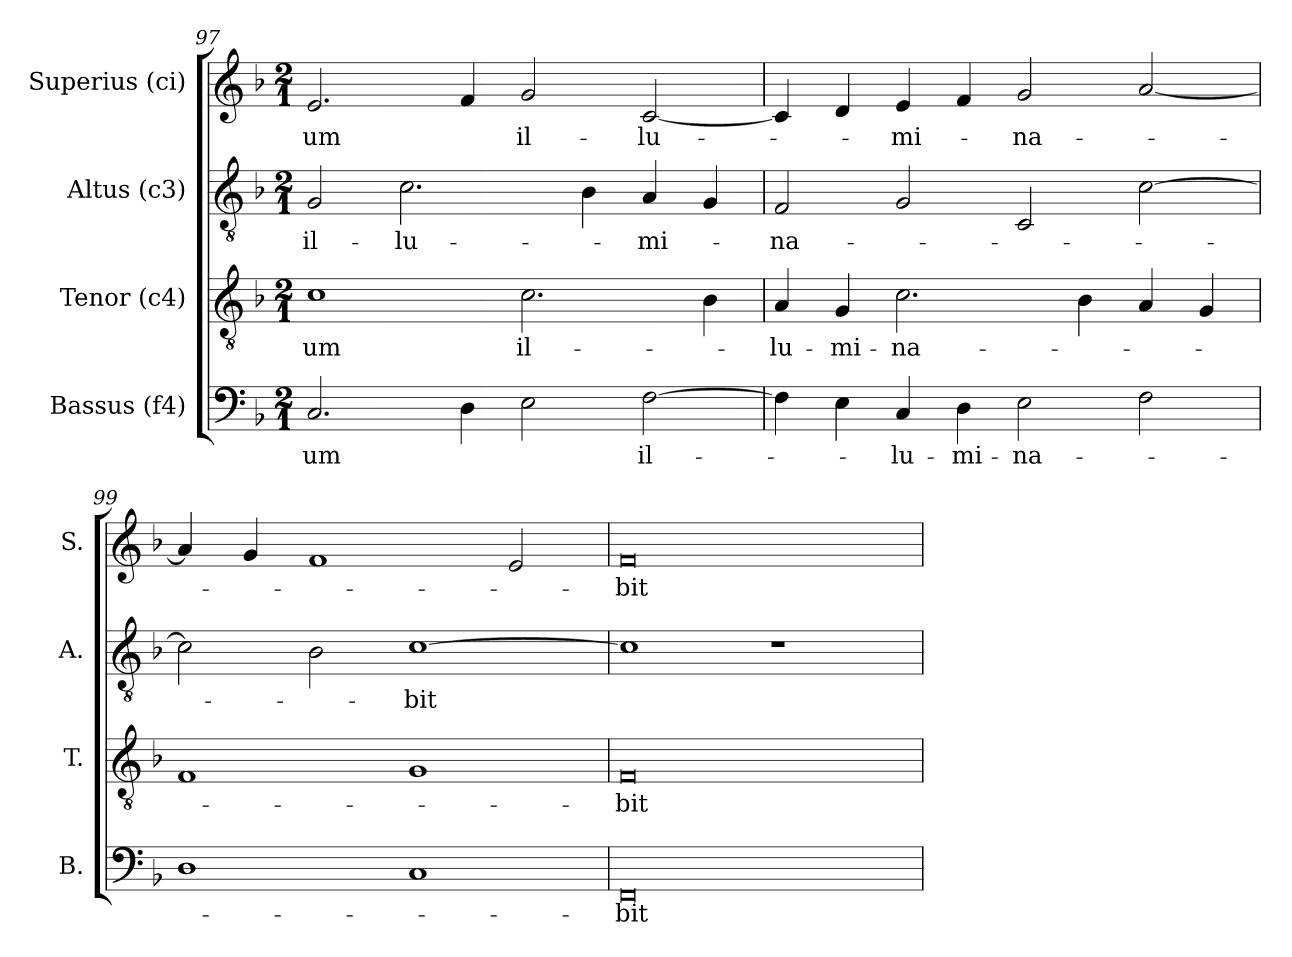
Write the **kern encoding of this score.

**kern	**text	**kern	**text	**kern	**text	**kern	**text
*part4	*part4	*part3	*part3	*part2	*part2	*part1	*part1
*staff4	*staff4	*staff3	*staff3	*staff2	*staff2	*staff1	*staff1
*I"Bassus (f4)	*	*I"Tenor (c4)	*	*I"Altus (c3)	*	*I"Superius (ci)	*
*I'B.	*	*I'T.	*	*I'A.	*	*I'S.	*
*clefF4	*	*clefGv2	*	*clefGv2	*	*clefG2	*
*k[b-]	*	*k[b-]	*	*k[b-]	*	*k[b-]	*
*F:	*	*F:	*	*F:	*	*F:	*
*M2/1	*	*M2/1	*	*M2/1	*	*M2/1	*
=97	=97	=97	=97	=97	=97	=97	=97
!	!LO:LY:b	!	!LO:LY:b:cj	!	!LO:LY:b:cj	!	!LO:LY:b
2.C/	-um	1c	-um	2G/	il-	2.e/	-um
!	!	!	!	!	!LO:LY:b:cj	!	!
.	.	.	.	2.c\	-lu-	.	.
4D\	.	.	.	.	.	4f/	.
!	!	!	!LO:LY:b:cj	!	!	!	!LO:LY:b:cj
2E\	.	2.c\	il-	.	.	2g/	il-
.	.	.	.	4B-\	.	.	.
!	!LO:LY:b:cj	!	!	!	!LO:LY:b:cj	!	!LO:LY:b:cj
[>2F\	il-	.	.	4A/	-mi-	[<2c/	-lu-
.	.	4B-\	.	4G/	.	.	.
=98	=98	=98	=98	=98	=98	=98	=98
!	!	!	!LO:LY:b	!	!LO:LY:b:cj	!	!
4F\]	.	4A/	-lu-	2F/	-na-	4c/]	.
!	!	!	!LO:LY:b:cj	!	!	!	!
4E\	.	4G/	-mi-	.	.	4d/	.
!	!LO:LY:b	!	!LO:LY:b:cj	!	!	!	!LO:LY:b:cj
4C/	-lu-	2.c\	-na-	2G/	.	4e/	-mi-
!	!LO:LY:b:cj	!	!	!	!	!	!
4D\	-mi-	.	.	.	.	4f/	.
!	!LO:LY:b:cj	!	!	!	!	!	!LO:LY:b:cj
2E\	-na-	.	.	2C/	.	2g/	-na-
.	.	4B-\	.	.	.	.	.
2F\	.	4A/	.	[>2c\	.	[<2a/	.
.	.	4G/	.	.	.	.	.
=99	=99	=99	=99	=99	=99	=99	=99
1D	.	1F	.	2c\]	.	4a/]	.
.	.	.	.	.	.	4g/	.
.	.	.	.	2B-\	.	1f	.
!	!	!	!	!	!LO:LY:b:cj	!	!
1C	.	1G	.	[>1c	-bit	.	.
.	.	.	.	.	.	2e/	.
=100	=100	=100	=100	=100	=100	=100	=100
!	!LO:LY:b:rj	!	!LO:LY:b:rj	!	!	!	!LO:LY:b:rj
0FF	-bit	0F	-bit	1c]	.	0f	-bit
.	.	.	.	1r	.	.	.
=	=	=	=	=	=	=	=
*-	*-	*-	*-	*-	*-	*-	*-
